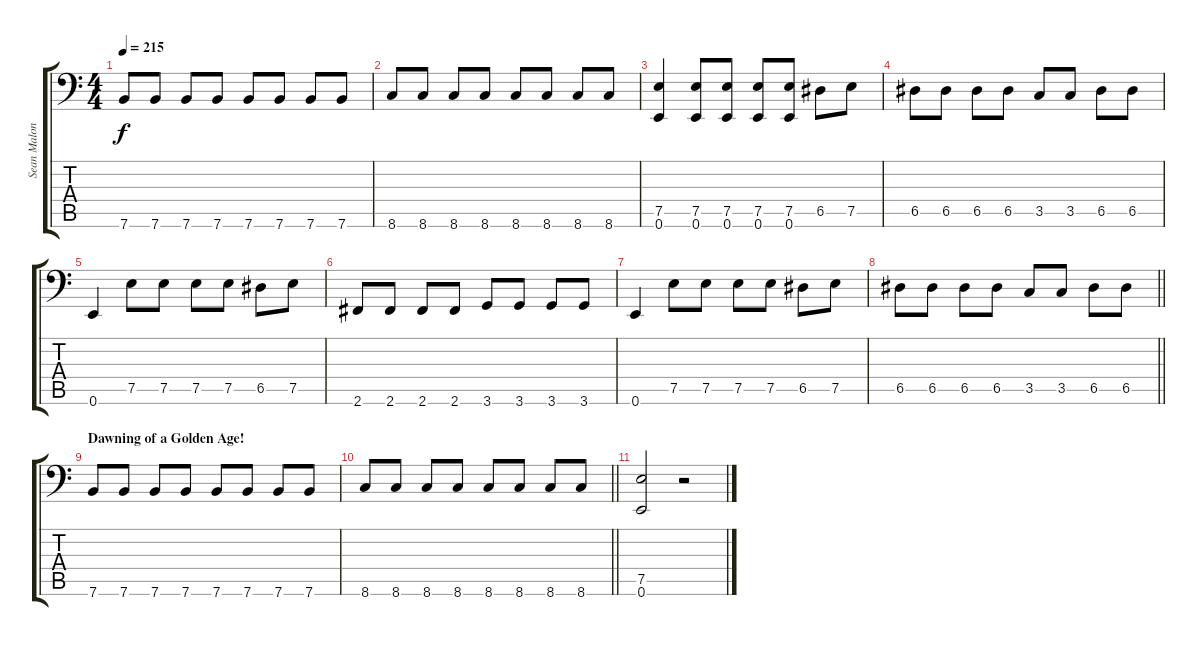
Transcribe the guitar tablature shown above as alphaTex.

\track ("Sean Malone (Cynic)" "Sean Malon") {instrument electricbasspick}
\staff {score tabs}
\tuning (E3 B2 G2 D2 A1 E1) {hide}
\ts (4 4)
\tempo 215
\clef f4
\ks c
7.6.8{dy f} 7.6.8 7.6.8 7.6.8 7.6.8 7.6.8 7.6.8 7.6.8 |
8.6.8 8.6.8 8.6.8 8.6.8 8.6.8 8.6.8 8.6.8 8.6.8 |
(7.5 0.6).4 (7.5 0.6).8 (7.5 0.6).8 (7.5 0.6).8 (7.5 0.6).8 6.5.8 7.5.8 |
6.5.8 6.5.8 6.5.8 6.5.8 3.5.8 3.5.8 6.5.8 6.5.8 |
0.6.4 7.5.8 7.5.8 7.5.8 7.5.8 6.5.8 7.5.8 |
2.6.8 2.6.8 2.6.8 2.6.8 3.6.8 3.6.8 3.6.8 3.6.8 |
0.6.4 7.5.8 7.5.8 7.5.8 7.5.8 6.5.8 7.5.8 |
\barLineRight lightlight
6.5.8 6.5.8 6.5.8 6.5.8 3.5.8 3.5.8 6.5.8 6.5.8 |
\section ("" "Dawning of a Golden Age!")
7.6.8 7.6.8 7.6.8 7.6.8 7.6.8 7.6.8 7.6.8 7.6.8 |
\barLineRight lightlight
8.6.8 8.6.8 8.6.8 8.6.8 8.6.8 8.6.8 8.6.8 8.6.8 |
(7.5 0.6).2 r.2
